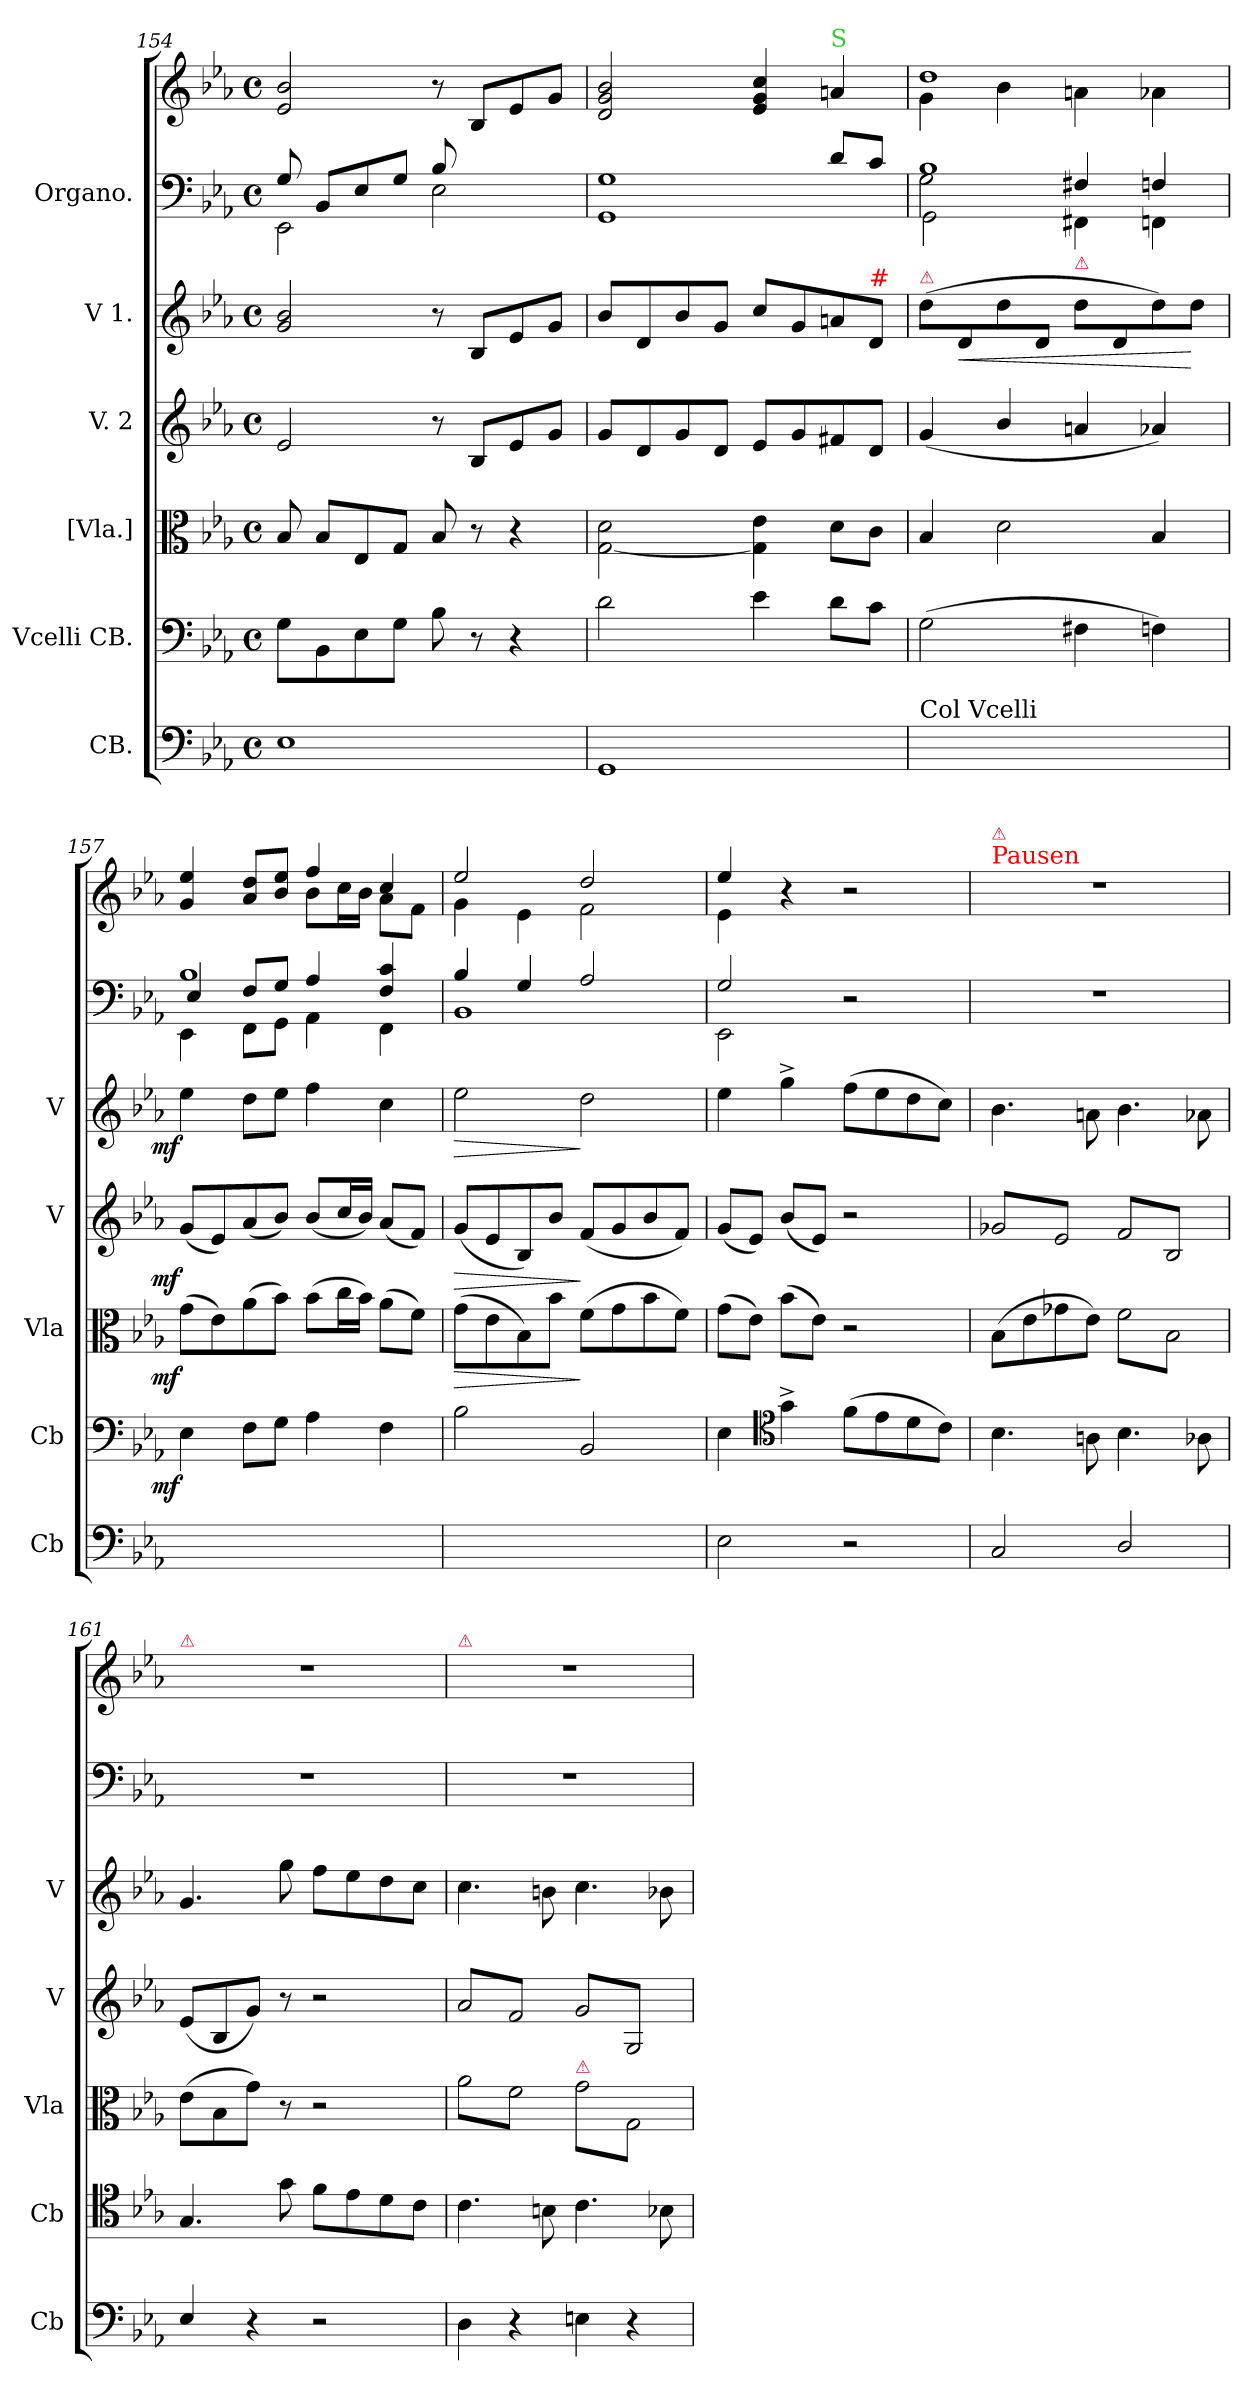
**kern	**kern	**dynam	**kern	**dynam	**kern	**dynam	**kern	**dynam	**kern	**kern
*part6	*part5	*part5	*part4	*part4	*part3	*part3	*part2	*part2	*part1	*part1
*staff7	*staff6	*staff6	*staff5	*staff5	*staff4	*staff4	*staff3	*staff3	*staff2	*staff1
*I"CB.	*I"Vcelli CB.	*	*I"[Vla.]	*	*I"V. 2	*	*I"V 1.	*	*I"Organo.	*
*I'Cb	*I'Cb	*	*I'Vla	*	*I'V	*	*I'V	*	*	*
*clefF4	*clefF4	*	*clefC3	*	*clefG2	*	*clefG2	*	*clefF4	*clefG2
*k[b-e-a-]	*k[b-e-a-]	*	*k[b-e-a-]	*	*k[b-e-a-]	*	*k[b-e-a-]	*	*k[b-e-a-]	*k[b-e-a-]
*M4/4	*M4/4	*	*M4/4	*	*M4/4	*	*M4/4	*	*M4/4	*M4/4
*met(c)	*met(c)	*	*met(c)	*	*met(c)	*	*met(c)	*	*met(c)	*met(c)
=154	=154	=154	=154	=154	=154	=154	=154	=154	=154	=154
*	*	*	*	*	*	*	*	*	*^	*
1E-	8G\L	.	8B-/	.	2e-/	.	2g/ 2b-/	.	8G/	2EE-\	2e-/ 2b-/
.	8BB-\	.	8B-/L	.	.	.	.	.	8BB-/L	.	.
.	8E-\	.	8E-/	.	.	.	.	.	8E-/	.	.
.	8G\J	.	8G/J	.	.	.	.	.	8G/J	.	.
.	8B-\	.	8B-/	.	8r	.	8r	.	8B-/	2E-\	8r
.	8r	.	8r	.	8B-/L	.	8B-/L	.	8ryy	.	8B-/L
.	4r	.	4r	.	8e-/	.	8e-/	.	4ryy	.	8e-/
.	.	.	.	.	8g/J	.	8g/J	.	.	.	8g/J
=155	=155	=155	=155	=155	=155	=155	=155	=155	=155	=155	=155
1GG	2d\	.	[2G\ 2d\	.	8g/L	.	8b-/L	.	2ryy	1GG 1G	2d/ 2g/ 2b-/
.	.	.	.	.	8d/	.	8d/	.	.	.	.
.	.	.	.	.	8g/	.	8b-/	.	.	.	.
.	.	.	.	.	8d/J	.	8g/J	.	.	.	.
.	4e-\	.	4G]\ 4e-\	.	8e-/L	.	8cc/L	.	4ryy	.	4e-/ 4g/ 4cc/
.	.	.	.	.	8g/	.	8g/	.	.	.	.
!	!	!	!	!	!	!	!	!	!	!	!LO:TX:a:color=limegreen:t=S
.	8d\L	.	8d\L	.	8f#X/	.	8an/	.	8d/L	.	4an
!	!	!	!	!	!	!	!LO:TX:a:color=red:t=#	!	!	!	!
.	8c\J	.	8c\J	.	8d/J	.	8d/J	.	8c/J	.	.
=156	=156	=156	=156	=156	=156	=156	=156	=156	=156	=156	=156
*	*	*	*	*	*	*	*	*	*	*^	*^
!	!	!	!	!	!	!	!LO:TX:a:color=crimson:t=⚠	!	!	!	!	!	!
!LO:TX:a:t=Col Vcelli	!	!	!	!	!	!	!	!	!	!	!	!	!
(2G\yy	(2G\	.	4B-/	.	(4g/	.	(8dd\L	.	1B-	2G\	2GG\	1dd	4g\
!	!	!	!	!	!	!	!	!LO:HP:b	!	!	!	!	!
.	.	.	.	.	.	.	8d/	<	.	.	.	.	.
.	.	.	2d\	.	4b-/	.	8dd\	.	.	.	.	.	4b-\
.	.	.	.	.	.	.	8d/J	.	.	.	.	.	.
!	!	!	!	!	!	!	!LO:TX:a:color=crimson:t=⚠	!	!	!	!	!	!
4F#X\yy	4F#X\	.	.	.	4an/	.	8dd\L	.	.	4F#X/	4FF#X\	.	4an\
.	.	.	.	.	.	.	8d/	.	.	.	.	.	.
4Fn\yy)	4Fn\)	.	4B-/	.	4a-X/)	.	8dd\)	.	.	4Fn/	4FFn\	.	4a-X\
.	.	.	.	.	.	.	8dd\J	[	.	.	.	.	.
=157	=157	=157	=157	=157	=157	=157	=157	=157	=157	=157	=157	=157	=157
!	!	!LO:DY:rj	!	!LO:DY:rj	!	!LO:DY:rj	!	!LO:DY:rj	!	!	!	!	!
4E-\yy	4E-\	mf	(8g\L	mf	(8g/L	mf	4ee-\	mf	1B-	4E-/	4EE-\	4g/ 4ee-/	2ryy
.	.	.	8e-\)	.	8e-/)	.	.	.	.	.	.	.	.
8F\Lyy	8F\L	.	(8a-\	.	(8a-/	.	8dd\L	.	.	8F/L	8FF\L	8a-/ 8dd/L	.
8G\Jyy	8G\J	.	8b-\J)	.	8b-/J)	.	8ee-\J	.	.	8G/J	8GG\J	8b-/ 8ee-/J	.
4A-\yy	4A-\	.	(8b-\L	.	(8b-/L	.	4ff\	.	.	4A-/	4AA-\	4ff/	8b-\L
.	.	.	16cc\L	.	16cc/L	.	.	.	.	.	.	.	16cc\L
.	.	.	16b-\JJ)	.	16b-/JJ)	.	.	.	.	.	.	.	16b-\JJ
4F\yy	4F\	.	(8a-\L	.	(8a-/L	.	4cc\	.	.	4F/ 4c/	4FF\	4cc/	8a-\L
.	.	.	8f\J)	.	8f/J)	.	.	.	.	.	.	.	8f\J
*	*	*	*	*	*	*	*	*	*v	*v	*v	*	*
=158	=158	=158	=158	=158	=158	=158	=158	=158	=158	=158	=158
!	!	!	!	!LO:HP:b	!	!LO:HP:b	!	!LO:HP:b	!	!	!
*	*	*	*	*	*	*	*	*	*^	*	*
2B-\yy	2B-\	.	(8g\L	>	(8g/L	>	2ee-\	>	4B-/	1BB-	2ee-/	4g\
.	.	.	8e-\	.	8e-/	.	.	.	.	.	.	.
.	.	.	8B-\)	.	8B-/)	.	.	.	4G/	.	.	4e-\
.	.	.	8b-\J	.	8b-/J	.	.	.	.	.	.	.
2BB-/yy	2BB-/	.	(8f\L	]	(8f/L	]	2dd\	]	2A-/	.	2dd/	2f\
.	.	.	8g\	.	8g/	.	.	.	.	.	.	.
.	.	.	8b-\	.	8b-/	.	.	.	.	.	.	.
.	.	.	8f\J)	.	8f/J)	.	.	.	.	.	.	.
=159	=159	=159	=159	=159	=159	=159	=159	=159	=159	=159	=159	=159
2E-\	4E-\	.	(8g\L	.	(8g/L	.	4ee-\	.	2G/	2EE-\	4ee-/	4e-\
.	.	.	8e-\J)	.	8e-/J)	.	.	.	.	.	.	.
*	*clefC4	*	*	*	*	*	*	*	*	*	*	*
.	4g^\	.	(8b-\L	.	(8b-/L	.	4gg^\	.	.	.	4r	4ryy
.	.	.	8e-\J)	.	8e-/J)	.	.	.	.	.	.	.
2r	(8f\L	.	2r	.	2r	.	(8ff\L	.	2r	2ryy	2r	2ryy
.	8e-\	.	.	.	.	.	8ee-\	.	.	.	.	.
.	8d\	.	.	.	.	.	8dd\	.	.	.	.	.
.	8c\J)	.	.	.	.	.	8cc\J)	.	.	.	.	.
*	*	*	*	*	*	*	*	*	*v	*v	*	*
*	*	*	*	*	*	*	*	*	*	*v	*v
=160	=160	=160	=160	=160	=160	=160	=160	=160	=160	=160
!	!	!	!	!	!	!	!	!	!	!LO:TX:a:color=red:t=Pausen
!	!	!	!	!	!	!	!	!	!	!LO:TX:a:color=crimson:t=⚠
*	*	*	*	*	*tremolo	*	*	*	*	*
2C/	4.B-\	.	(8B-\L	.	(8g-X/L	.	4.b-\	.	1r	1r
.	.	.	8e-\	.	8e-/)	.	.	.	.	.
.	.	.	8g-X\	.	8g-X/	.	.	.	.	.
.	8An\	.	8e-\J)	.	8e-/)J	.	8an\	.	.	.
*	*	*	*tremolo	*	*	*	*	*	*	*
2D/	4.B-\	.	(8f\L	.	(8f/L	.	4.b-\	.	.	.
.	.	.	8B-\)	.	8B-/)	.	.	.	.	.
.	.	.	8f\	.	8f/	.	.	.	.	.
.	8A-X\	.	8B-\)J	.	8B-/)J	.	8a-X\	.	.	.
*	*	*	*	*	*Xtremolo	*	*	*	*	*
*	*	*	*Xtremolo	*	*	*	*	*	*	*
=161	=161	=161	=161	=161	=161	=161	=161	=161	=161	=161
!	!	!	!	!	!	!	!	!	!	!LO:TX:a:color=crimson:t=⚠
4E-/	4.G/	.	(8e-\L	.	(8e-/L	.	4.g/	.	1r	1r
.	.	.	8B-\	.	8B-/	.	.	.	.	.
4r	.	.	8g\J)	.	8g/J)	.	.	.	.	.
.	8g\	.	8r	.	8r	.	8gg\	.	.	.
2r	8f\L	.	2r	.	2r	.	8ff\L	.	.	.
.	8e-\	.	.	.	.	.	8ee-\	.	.	.
.	8d\	.	.	.	.	.	8dd\	.	.	.
.	8c\J	.	.	.	.	.	8cc\J	.	.	.
=162	=162	=162	=162	=162	=162	=162	=162	=162	=162	=162
!	!	!	!	!	!	!	!	!	!	!LO:TX:a:color=crimson:t=⚠
*	*	*	*tremolo	*	*	*	*	*	*	*
*	*	*	*	*	*tremolo	*	*	*	*	*
4D\	4.c\	.	8a-\L	.	8a-/L	.	4.cc\	.	1r	1r
.	.	.	8f\	.	8f/	.	.	.	.	.
4r	.	.	8a-\	.	8a-/	.	.	.	.	.
.	8Bn\	.	8f\J	.	8f/J	.	8bn\	.	.	.
!	!	!	!LO:TX:a:color=crimson:t=⚠	!	!	!	!	!	!	!
4En\	4.c\	.	8g\L	.	8g/L	.	4.cc\	.	.	.
.	.	.	8G\	.	8G/	.	.	.	.	.
4r	.	.	8g\	.	8g/	.	.	.	.	.
.	8B-X\	.	8G\J	.	8G/J	.	8b-X\	.	.	.
*	*	*	*	*	*Xtremolo	*	*	*	*	*
*	*	*	*Xtremolo	*	*	*	*	*	*	*
.	.	.	.	.	.	.	.	.	.	.
.	.	.	.	.	.	.	.	.	.	.
=	=	=	=	=	=	=	=	=	=	=
*-	*-	*-	*-	*-	*-	*-	*-	*-	*-	*-
